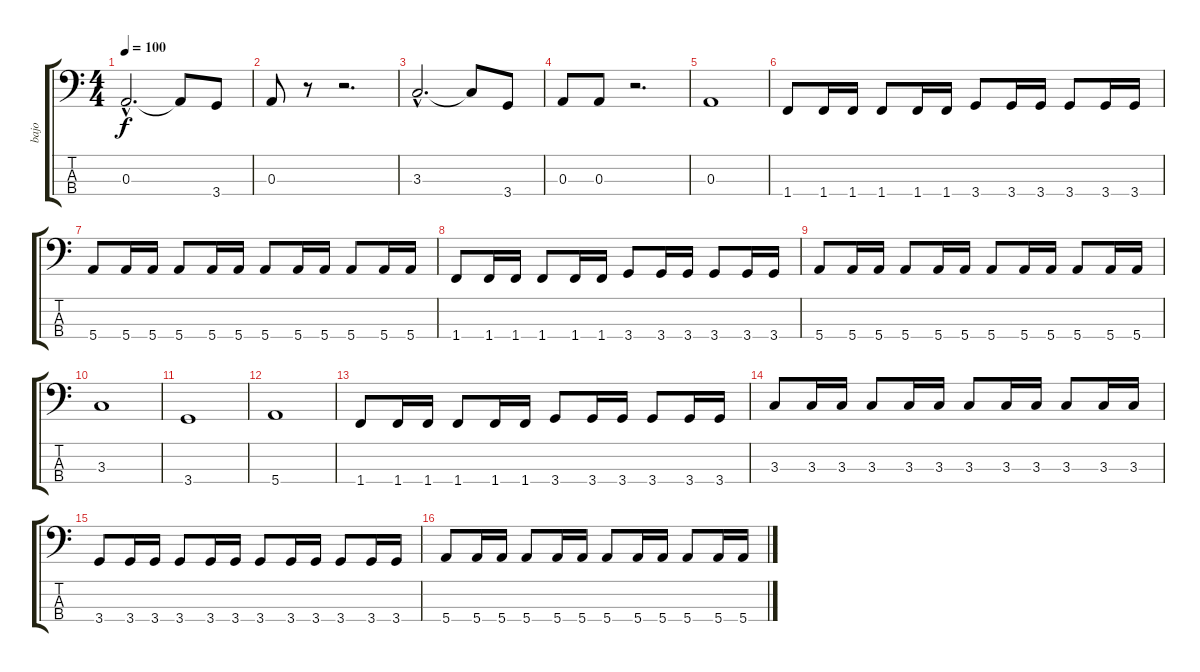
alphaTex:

\track ("bajo" "bajo") {instrument electricbassfinger}
\staff {score tabs}
\tuning (G2 D2 A1 E1) {hide}
\ts (4 4)
\tempo 100
\clef f4
\ks c
0.3{hac t}.2{d dy f} 0.3{t}.8 3.4.8 |
0.3.8 r.8 r.2{d} |
3.3{hac}.2{d} 3.3{t}.8 3.4.8 |
0.3.8 0.3.8 r.2{d} |
0.3.1 |
1.4.8 1.4.16 1.4.16 1.4.8 1.4.16 1.4.16 3.4.8 3.4.16 3.4.16 3.4.8 3.4.16 3.4.16 |
5.4.8 5.4.16 5.4.16 5.4.8 5.4.16 5.4.16 5.4.8 5.4.16 5.4.16 5.4.8 5.4.16 5.4.16 |
1.4.8 1.4.16 1.4.16 1.4.8 1.4.16 1.4.16 3.4.8 3.4.16 3.4.16 3.4.8 3.4.16 3.4.16 |
5.4.8 5.4.16 5.4.16 5.4.8 5.4.16 5.4.16 5.4.8 5.4.16 5.4.16 5.4.8 5.4.16 5.4.16 |
\section ("" "")
3.3.1 |
3.4.1 |
5.4.1 |
1.4.8 1.4.16 1.4.16 1.4.8 1.4.16 1.4.16 3.4.8 3.4.16 3.4.16 3.4.8 3.4.16 3.4.16 |
3.3.8 3.3.16 3.3.16 3.3.8 3.3.16 3.3.16 3.3.8 3.3.16 3.3.16 3.3.8 3.3.16 3.3.16 |
3.4.8 3.4.16 3.4.16 3.4.8 3.4.16 3.4.16 3.4.8 3.4.16 3.4.16 3.4.8 3.4.16 3.4.16 |
5.4.8 5.4.16 5.4.16 5.4.8 5.4.16 5.4.16 5.4.8 5.4.16 5.4.16 5.4.8 5.4.16 5.4.16
